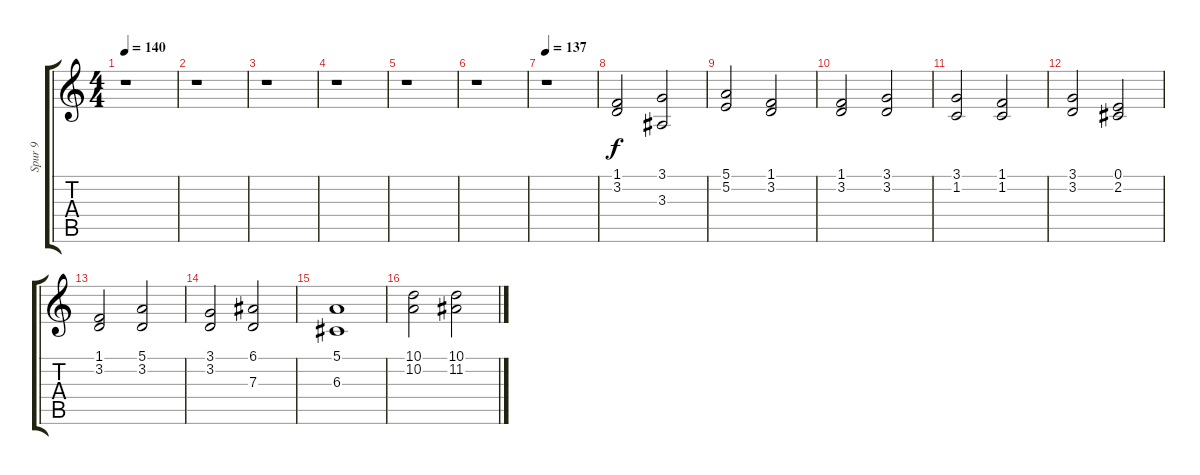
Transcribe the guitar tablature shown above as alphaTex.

\track ("Spur 9" "Spur 9") {instrument stringensemble2}
\staff {score tabs}
\tuning (E4 B3 G3 D3 A2 E2) {hide}
\ts (4 4)
\tempo 140
\clef g2
\ks c
r.1{dy f} |
r.1 |
r.1 |
r.1 |
r.1 |
r.1 |
\tempo 137
r.1 |
(1.1 3.2).2 (3.1 3.3).2 |
(5.1 5.2).2 (1.1 3.2).2 |
(1.1 3.2).2 (3.1 3.2).2 |
(3.1 1.2).2 (1.1 1.2).2 |
(3.1 3.2).2 (0.1 2.2).2 |
(1.1 3.2).2 (5.1 3.2).2 |
(3.1 3.2).2 (6.1 7.3).2 |
(5.1 6.3).1 |
(10.1 10.2).2 (10.1 11.2).2
